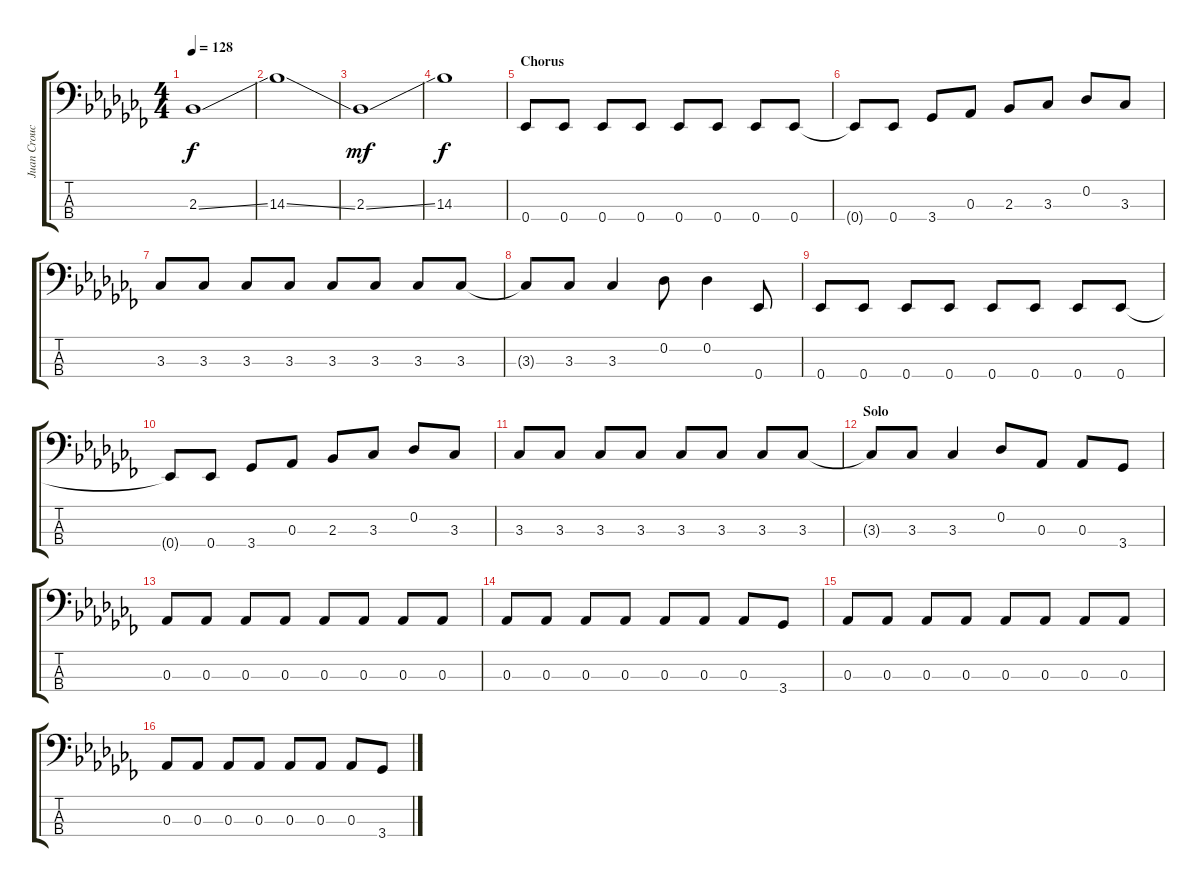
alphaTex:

\track ("Juan Croucier" "Juan Crouc") {instrument electricbasspick}
\staff {score tabs}
\tuning (Gb2 Db2 Ab1 Eb1) {hide}
\ts (4 4)
\tempo 128
\clef f4
\ks cb
2.3{ss}.1{dy f} |
14.3{ss}.1 |
2.3{ss}.1{dy mf} |
14.3.1{dy f} |
\section ("" "Chorus")
0.4.8 0.4.8 0.4.8 0.4.8 0.4.8 0.4.8 0.4.8 0.4.8 |
0.4{t}.8 0.4.8 3.4.8 0.3.8 2.3.8 3.3.8 0.2.8 3.3.8 |
3.3.8 3.3.8 3.3.8 3.3.8 3.3.8 3.3.8 3.3.8 3.3.8 |
3.3{t}.8 3.3.8 3.3.4 0.2.8 0.2.4 0.4.8 |
0.4.8 0.4.8 0.4.8 0.4.8 0.4.8 0.4.8 0.4.8 0.4.8 |
0.4{t}.8 0.4.8 3.4.8 0.3.8 2.3.8 3.3.8 0.2.8 3.3.8 |
3.3.8 3.3.8 3.3.8 3.3.8 3.3.8 3.3.8 3.3.8 3.3.8 |
\section ("" "Solo")
3.3{t}.8 3.3.8 3.3.4 0.2.8 0.3.8 0.3.8 3.4.8 |
0.3.8 0.3.8 0.3.8 0.3.8 0.3.8 0.3.8 0.3.8 0.3.8 |
0.3.8 0.3.8 0.3.8 0.3.8 0.3.8 0.3.8 0.3.8 3.4.8 |
0.3.8 0.3.8 0.3.8 0.3.8 0.3.8 0.3.8 0.3.8 0.3.8 |
0.3.8 0.3.8 0.3.8 0.3.8 0.3.8 0.3.8 0.3.8 3.4.8
